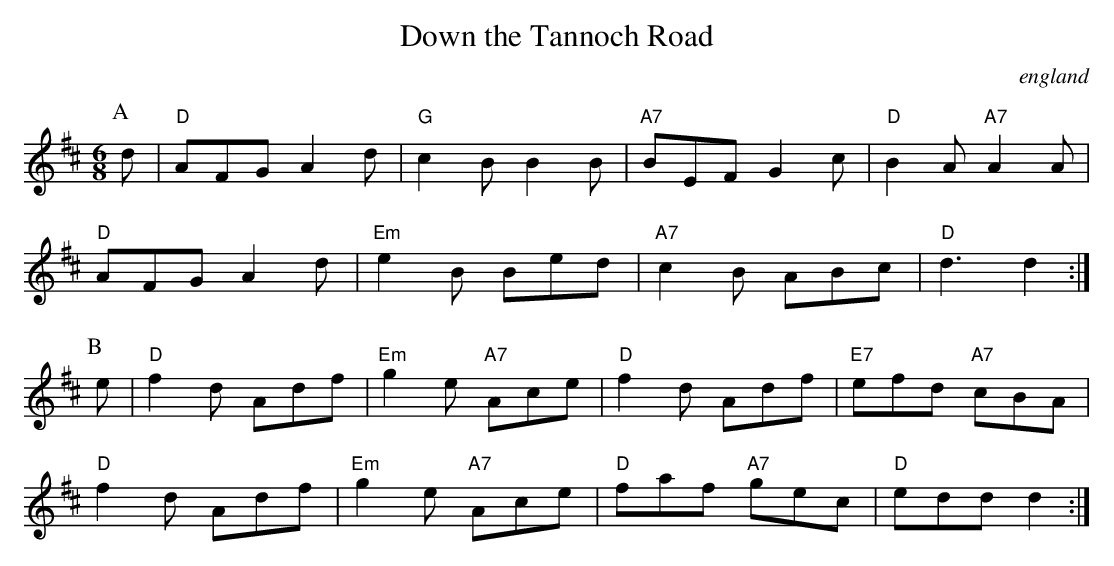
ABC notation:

X:1
T:Down the Tannoch Road
O:england
M:6/8
K:D
P:A
d|"D"AFG A2d|"G"c2B B2B|"A7"BEF G2c|"D"B2A "A7"A2A|
"D"AFG A2d|"Em"e2B Bed|"A7"c2B ABc|"D"d3 d2:|
P:B
e|"D"f2d Adf|"Em"g2e "A7"Ace|"D"f2d Adf|"E7"efd "A7"cBA|
"D"f2d Adf|"Em"g2e "A7"Ace|"D"faf "A7"gec|"D"edd d2:|
